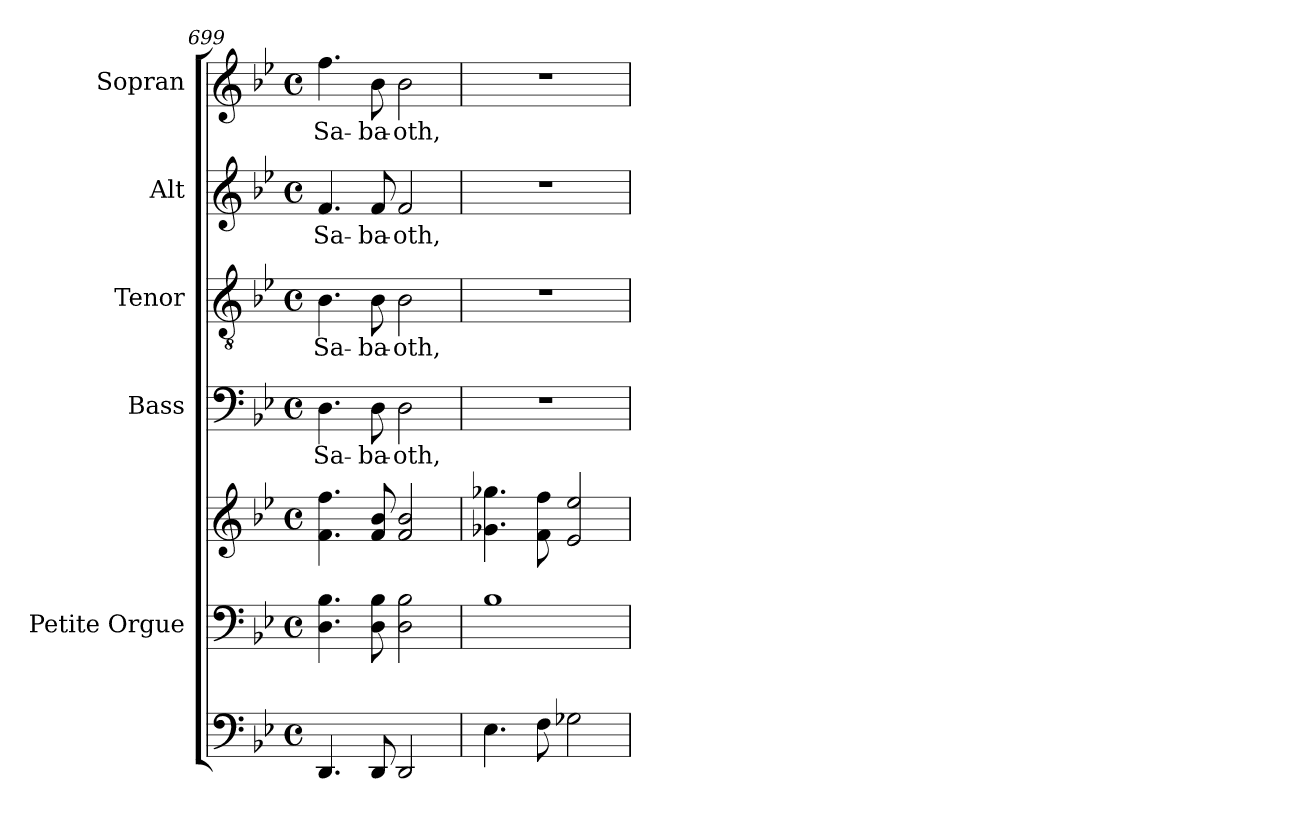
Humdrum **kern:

**kern	**kern	**kern	**kern	**text	**kern	**text	**kern	**text	**kern	**text
*part6	*part5	*part5	*part4	*part4	*part3	*part3	*part2	*part2	*part1	*part1
*staff7	*staff6	*staff5	*staff4	*staff4	*staff3	*staff3	*staff2	*staff2	*staff1	*staff1
*	*I"Petite Orgue	*	*I"Bass	*	*I"Tenor	*	*I"Alt	*	*I"Sopran	*
*	*I'Org. 1	*	*I'B.	*	*I'T.	*	*I'A.	*	*I'S.	*
*clefF4	*clefF4	*clefG2	*clefF4	*	*clefGv2	*	*clefG2	*	*clefG2	*
*k[b-e-]	*k[b-e-]	*k[b-e-]	*k[b-e-]	*	*k[b-e-]	*	*k[b-e-]	*	*k[b-e-]	*
*B-:	*B-:	*B-:	*B-:	*	*B-:	*	*B-:	*	*B-:	*
*M4/4	*M4/4	*M4/4	*M4/4	*	*M4/4	*	*M4/4	*	*M4/4	*
*met(c)	*met(c)	*met(c)	*met(c)	*	*met(c)	*	*met(c)	*	*met(c)	*
=699	=699	=699	=699	=699	=699	=699	=699	=699	=699	=699
!	!	!	!	!LO:LY:b	!	!LO:LY:b	!	!LO:LY:b	!	!LO:LY:b
4.DD/	4.D\ 4.B-\	4.f\ 4.ff\	4.D\	Sa-	4.B-\	Sa-	4.f/	Sa-	4.ff\	Sa-
!	!	!	!	!LO:LY:b	!	!LO:LY:b	!	!LO:LY:b	!	!LO:LY:b
8DD/	8D\ 8B-\	8f/ 8b-/	8D\	-ba-	8B-\	-ba-	8f/	-ba-	8b-\	-ba-
!	!	!	!	!LO:LY:b	!	!LO:LY:b	!	!LO:LY:b	!	!LO:LY:b
2DD/	2D\ 2B-\	2f/ 2b-/	2D\	-oth,	2B-\	-oth,	2f/	-oth,	2b-\	-oth,
=700	=700	=700	=700	=700	=700	=700	=700	=700	=700	=700
4.E-\	1B-	4.g-X\ 4.gg-X\	1r	.	1r	.	1r	.	1r	.
8F\	.	8f\ 8ff\	.	.	.	.	.	.	.	.
2G-X\	.	2e-/ 2ee-/	.	.	.	.	.	.	.	.
=	=	=	=	=	=	=	=	=	=	=
*-	*-	*-	*-	*-	*-	*-	*-	*-	*-	*-
